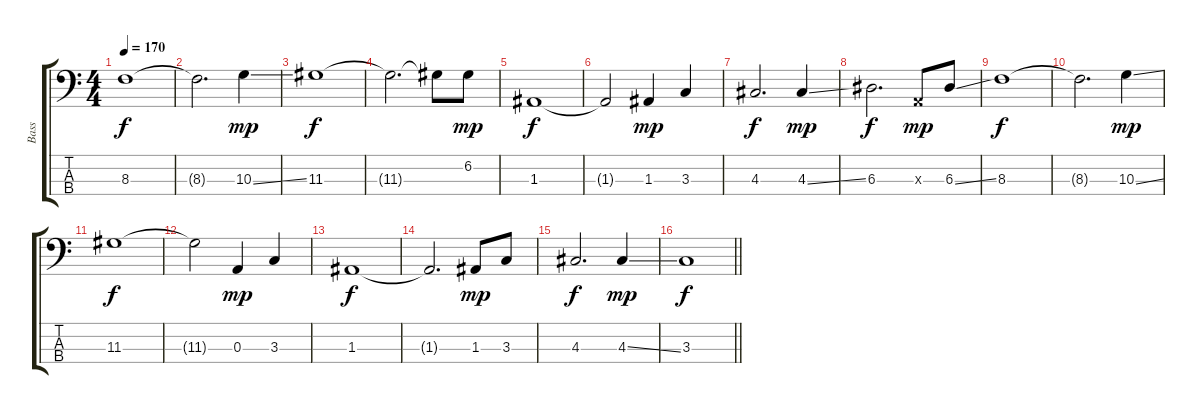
\track ("Bass" "Bass") {instrument electricbassfinger}
\staff {score tabs}
\tuning (G2 D2 A1 E1) {hide}
\ts (4 4)
\tempo 170
\clef f4
\ks c
8.3.1{dy f} |
8.3{t}.2{d} 10.3{ss}.4{dy mp} |
11.3.1{dy f} |
11.3{t}.2{d} 11.3{t}.8 6.2.8{dy mp} |
1.3.1{dy f} |
1.3{t}.2 1.3.4{dy mp} 3.3.4 |
4.3.2{d dy f} 4.3{ss}.4{dy mp} |
6.3.2{d dy f} 0.3{x}.8{dy mp} 6.3{ss}.8 |
8.3.1{dy f} |
8.3{t}.2{d} 10.3{ss}.4{dy mp} |
11.3.1{dy f} |
11.3{t}.2 0.3.4{dy mp} 3.3.4 |
1.3.1{dy f} |
1.3{t}.2{d} 1.3.8{dy mp} 3.3.8 |
4.3.2{d dy f} 4.3{ss}.4{dy mp} |
\barLineRight lightlight
3.3.1{dy f}
